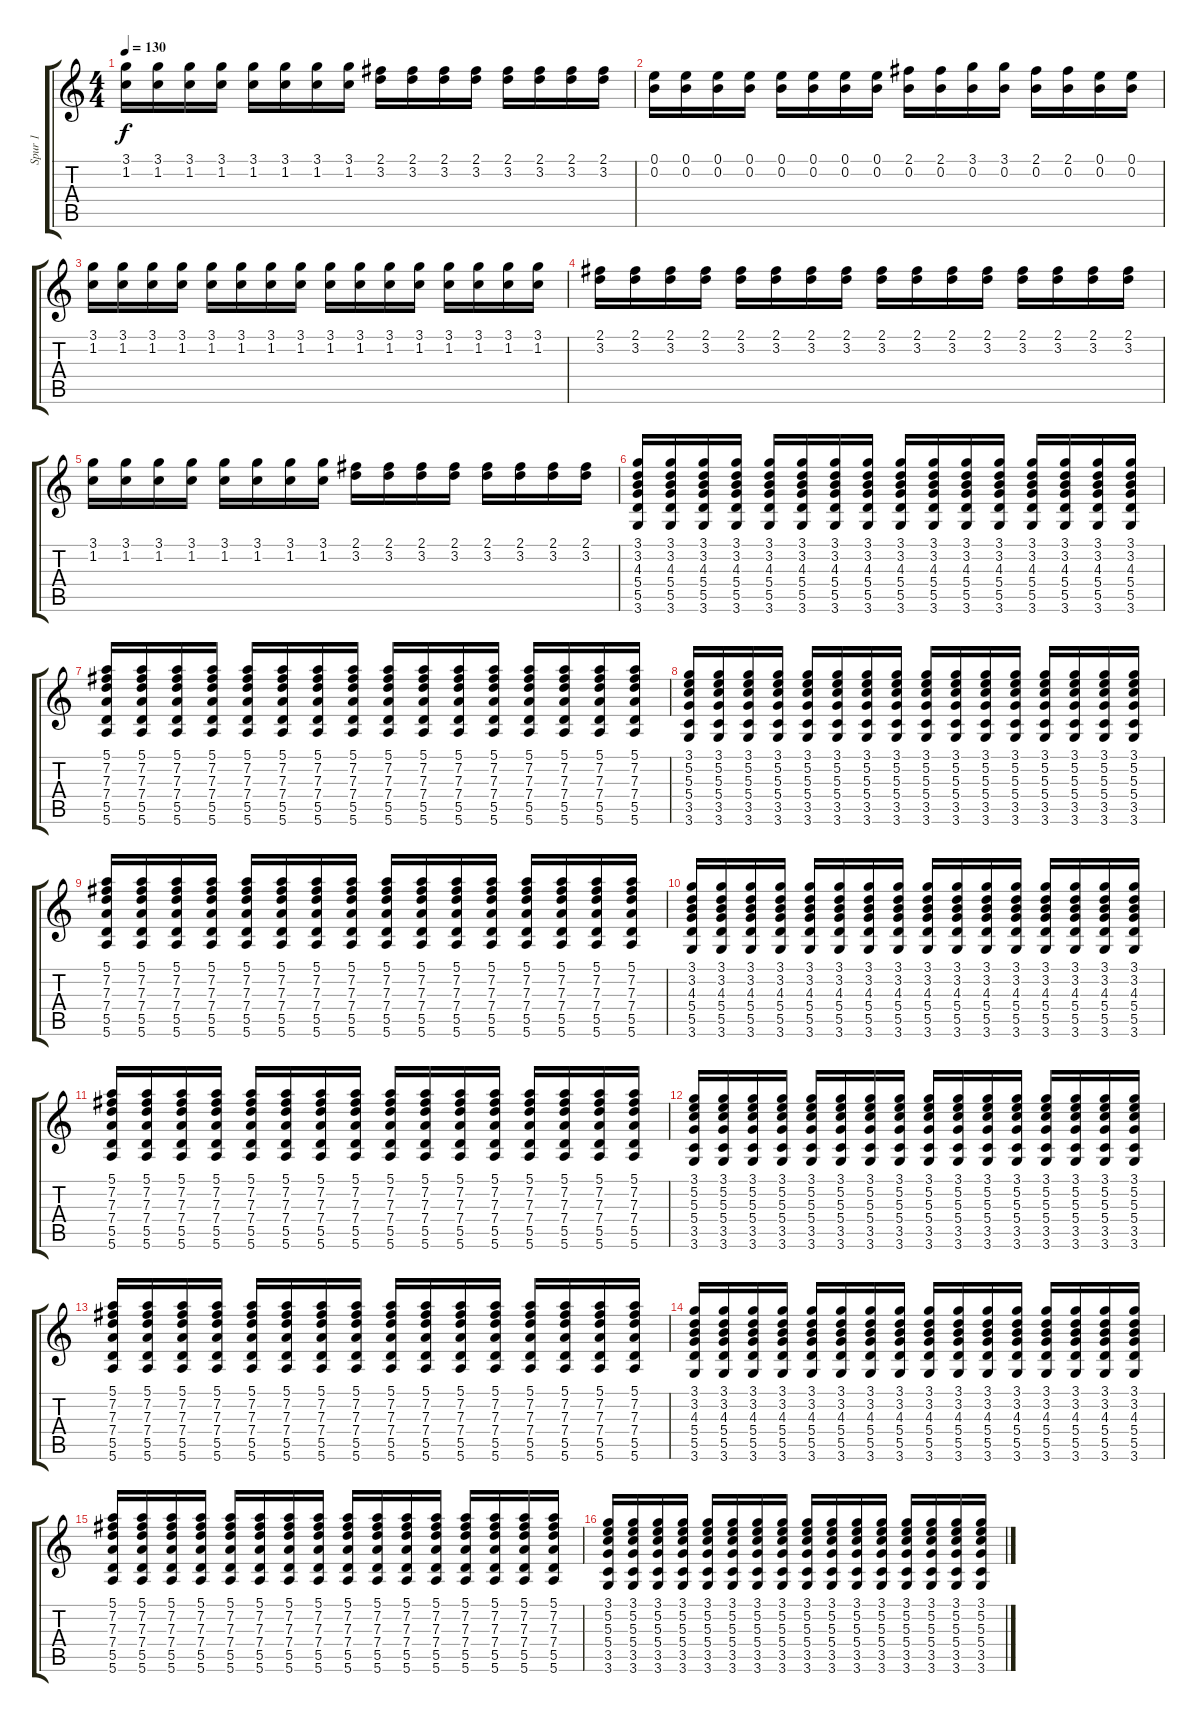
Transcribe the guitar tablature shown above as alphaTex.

\track ("Spur 1" "Spur 1") {instrument overdrivenguitar}
\staff {score tabs}
\tuning (E4 B3 G3 D3 A2 E2) {hide}
\ts (4 4)
\tempo 130
\clef g2
\ks c
(3.1 1.2).16{dy f} (3.1 1.2).16 (3.1 1.2).16 (3.1 1.2).16 (3.1 1.2).16 (3.1 1.2).16 (3.1 1.2).16 (3.1 1.2).16 (2.1 3.2).16 (2.1 3.2).16 (2.1 3.2).16 (2.1 3.2).16 (2.1 3.2).16 (2.1 3.2).16 (2.1 3.2).16 (2.1 3.2).16 |
(0.1 0.2).16 (0.1 0.2).16 (0.1 0.2).16 (0.1 0.2).16 (0.1 0.2).16 (0.1 0.2).16 (0.1 0.2).16 (0.1 0.2).16 (2.1 0.2).16 (2.1 0.2).16 (3.1 0.2).16 (3.1 0.2).16 (2.1 0.2).16 (2.1 0.2).16 (0.1 0.2).16 (0.1 0.2).16 |
(3.1 1.2).16 (3.1 1.2).16 (3.1 1.2).16 (3.1 1.2).16 (3.1 1.2).16 (3.1 1.2).16 (3.1 1.2).16 (3.1 1.2).16 (3.1 1.2).16 (3.1 1.2).16 (3.1 1.2).16 (3.1 1.2).16 (3.1 1.2).16 (3.1 1.2).16 (3.1 1.2).16 (3.1 1.2).16 |
(2.1 3.2).16 (2.1 3.2).16 (2.1 3.2).16 (2.1 3.2).16 (2.1 3.2).16 (2.1 3.2).16 (2.1 3.2).16 (2.1 3.2).16 (2.1 3.2).16 (2.1 3.2).16 (2.1 3.2).16 (2.1 3.2).16 (2.1 3.2).16 (2.1 3.2).16 (2.1 3.2).16 (2.1 3.2).16 |
(3.1 1.2).16 (3.1 1.2).16 (3.1 1.2).16 (3.1 1.2).16 (3.1 1.2).16 (3.1 1.2).16 (3.1 1.2).16 (3.1 1.2).16 (2.1 3.2).16 (2.1 3.2).16 (2.1 3.2).16 (2.1 3.2).16 (2.1 3.2).16 (2.1 3.2).16 (2.1 3.2).16 (2.1 3.2).16 |
(3.1 3.2 4.3 5.4 5.5 3.6).16 (3.1 3.2 4.3 5.4 5.5 3.6).16 (3.1 3.2 4.3 5.4 5.5 3.6).16 (3.1 3.2 4.3 5.4 5.5 3.6).16 (3.1 3.2 4.3 5.4 5.5 3.6).16 (3.1 3.2 4.3 5.4 5.5 3.6).16 (3.1 3.2 4.3 5.4 5.5 3.6).16 (3.1 3.2 4.3 5.4 5.5 3.6).16 (3.1 3.2 4.3 5.4 5.5 3.6).16 (3.1 3.2 4.3 5.4 5.5 3.6).16 (3.1 3.2 4.3 5.4 5.5 3.6).16 (3.1 3.2 4.3 5.4 5.5 3.6).16 (3.1 3.2 4.3 5.4 5.5 3.6).16 (3.1 3.2 4.3 5.4 5.5 3.6).16 (3.1 3.2 4.3 5.4 5.5 3.6).16 (3.1 3.2 4.3 5.4 5.5 3.6).16 |
(5.1 7.2 7.3 7.4 5.5 5.6).16 (5.1 7.2 7.3 7.4 5.5 5.6).16 (5.1 7.2 7.3 7.4 5.5 5.6).16 (5.1 7.2 7.3 7.4 5.5 5.6).16 (5.1 7.2 7.3 7.4 5.5 5.6).16 (5.1 7.2 7.3 7.4 5.5 5.6).16 (5.1 7.2 7.3 7.4 5.5 5.6).16 (5.1 7.2 7.3 7.4 5.5 5.6).16 (5.1 7.2 7.3 7.4 5.5 5.6).16 (5.1 7.2 7.3 7.4 5.5 5.6).16 (5.1 7.2 7.3 7.4 5.5 5.6).16 (5.1 7.2 7.3 7.4 5.5 5.6).16 (5.1 7.2 7.3 7.4 5.5 5.6).16 (5.1 7.2 7.3 7.4 5.5 5.6).16 (5.1 7.2 7.3 7.4 5.5 5.6).16 (5.1 7.2 7.3 7.4 5.5 5.6).16 |
(3.1 5.2 5.3 5.4 3.5 3.6).16 (3.1 5.2 5.3 5.4 3.5 3.6).16 (3.1 5.2 5.3 5.4 3.5 3.6).16 (3.1 5.2 5.3 5.4 3.5 3.6).16 (3.1 5.2 5.3 5.4 3.5 3.6).16 (3.1 5.2 5.3 5.4 3.5 3.6).16 (3.1 5.2 5.3 5.4 3.5 3.6).16 (3.1 5.2 5.3 5.4 3.5 3.6).16 (3.1 5.2 5.3 5.4 3.5 3.6).16 (3.1 5.2 5.3 5.4 3.5 3.6).16 (3.1 5.2 5.3 5.4 3.5 3.6).16 (3.1 5.2 5.3 5.4 3.5 3.6).16 (3.1 5.2 5.3 5.4 3.5 3.6).16 (3.1 5.2 5.3 5.4 3.5 3.6).16 (3.1 5.2 5.3 5.4 3.5 3.6).16 (3.1 5.2 5.3 5.4 3.5 3.6).16 |
(5.1 7.2 7.3 7.4 5.5 5.6).16 (5.1 7.2 7.3 7.4 5.5 5.6).16 (5.1 7.2 7.3 7.4 5.5 5.6).16 (5.1 7.2 7.3 7.4 5.5 5.6).16 (5.1 7.2 7.3 7.4 5.5 5.6).16 (5.1 7.2 7.3 7.4 5.5 5.6).16 (5.1 7.2 7.3 7.4 5.5 5.6).16 (5.1 7.2 7.3 7.4 5.5 5.6).16 (5.1 7.2 7.3 7.4 5.5 5.6).16 (5.1 7.2 7.3 7.4 5.5 5.6).16 (5.1 7.2 7.3 7.4 5.5 5.6).16 (5.1 7.2 7.3 7.4 5.5 5.6).16 (5.1 7.2 7.3 7.4 5.5 5.6).16 (5.1 7.2 7.3 7.4 5.5 5.6).16 (5.1 7.2 7.3 7.4 5.5 5.6).16 (5.1 7.2 7.3 7.4 5.5 5.6).16 |
(3.1 3.2 4.3 5.4 5.5 3.6).16 (3.1 3.2 4.3 5.4 5.5 3.6).16 (3.1 3.2 4.3 5.4 5.5 3.6).16 (3.1 3.2 4.3 5.4 5.5 3.6).16 (3.1 3.2 4.3 5.4 5.5 3.6).16 (3.1 3.2 4.3 5.4 5.5 3.6).16 (3.1 3.2 4.3 5.4 5.5 3.6).16 (3.1 3.2 4.3 5.4 5.5 3.6).16 (3.1 3.2 4.3 5.4 5.5 3.6).16 (3.1 3.2 4.3 5.4 5.5 3.6).16 (3.1 3.2 4.3 5.4 5.5 3.6).16 (3.1 3.2 4.3 5.4 5.5 3.6).16 (3.1 3.2 4.3 5.4 5.5 3.6).16 (3.1 3.2 4.3 5.4 5.5 3.6).16 (3.1 3.2 4.3 5.4 5.5 3.6).16 (3.1 3.2 4.3 5.4 5.5 3.6).16 |
(5.1 7.2 7.3 7.4 5.5 5.6).16 (5.1 7.2 7.3 7.4 5.5 5.6).16 (5.1 7.2 7.3 7.4 5.5 5.6).16 (5.1 7.2 7.3 7.4 5.5 5.6).16 (5.1 7.2 7.3 7.4 5.5 5.6).16 (5.1 7.2 7.3 7.4 5.5 5.6).16 (5.1 7.2 7.3 7.4 5.5 5.6).16 (5.1 7.2 7.3 7.4 5.5 5.6).16 (5.1 7.2 7.3 7.4 5.5 5.6).16 (5.1 7.2 7.3 7.4 5.5 5.6).16 (5.1 7.2 7.3 7.4 5.5 5.6).16 (5.1 7.2 7.3 7.4 5.5 5.6).16 (5.1 7.2 7.3 7.4 5.5 5.6).16 (5.1 7.2 7.3 7.4 5.5 5.6).16 (5.1 7.2 7.3 7.4 5.5 5.6).16 (5.1 7.2 7.3 7.4 5.5 5.6).16 |
(3.1 5.2 5.3 5.4 3.5 3.6).16 (3.1 5.2 5.3 5.4 3.5 3.6).16 (3.1 5.2 5.3 5.4 3.5 3.6).16 (3.1 5.2 5.3 5.4 3.5 3.6).16 (3.1 5.2 5.3 5.4 3.5 3.6).16 (3.1 5.2 5.3 5.4 3.5 3.6).16 (3.1 5.2 5.3 5.4 3.5 3.6).16 (3.1 5.2 5.3 5.4 3.5 3.6).16 (3.1 5.2 5.3 5.4 3.5 3.6).16 (3.1 5.2 5.3 5.4 3.5 3.6).16 (3.1 5.2 5.3 5.4 3.5 3.6).16 (3.1 5.2 5.3 5.4 3.5 3.6).16 (3.1 5.2 5.3 5.4 3.5 3.6).16 (3.1 5.2 5.3 5.4 3.5 3.6).16 (3.1 5.2 5.3 5.4 3.5 3.6).16 (3.1 5.2 5.3 5.4 3.5 3.6).16 |
(5.1 7.2 7.3 7.4 5.5 5.6).16 (5.1 7.2 7.3 7.4 5.5 5.6).16 (5.1 7.2 7.3 7.4 5.5 5.6).16 (5.1 7.2 7.3 7.4 5.5 5.6).16 (5.1 7.2 7.3 7.4 5.5 5.6).16 (5.1 7.2 7.3 7.4 5.5 5.6).16 (5.1 7.2 7.3 7.4 5.5 5.6).16 (5.1 7.2 7.3 7.4 5.5 5.6).16 (5.1 7.2 7.3 7.4 5.5 5.6).16 (5.1 7.2 7.3 7.4 5.5 5.6).16 (5.1 7.2 7.3 7.4 5.5 5.6).16 (5.1 7.2 7.3 7.4 5.5 5.6).16 (5.1 7.2 7.3 7.4 5.5 5.6).16 (5.1 7.2 7.3 7.4 5.5 5.6).16 (5.1 7.2 7.3 7.4 5.5 5.6).16 (5.1 7.2 7.3 7.4 5.5 5.6).16 |
(3.1 3.2 4.3 5.4 5.5 3.6).16 (3.1 3.2 4.3 5.4 5.5 3.6).16 (3.1 3.2 4.3 5.4 5.5 3.6).16 (3.1 3.2 4.3 5.4 5.5 3.6).16 (3.1 3.2 4.3 5.4 5.5 3.6).16 (3.1 3.2 4.3 5.4 5.5 3.6).16 (3.1 3.2 4.3 5.4 5.5 3.6).16 (3.1 3.2 4.3 5.4 5.5 3.6).16 (3.1 3.2 4.3 5.4 5.5 3.6).16 (3.1 3.2 4.3 5.4 5.5 3.6).16 (3.1 3.2 4.3 5.4 5.5 3.6).16 (3.1 3.2 4.3 5.4 5.5 3.6).16 (3.1 3.2 4.3 5.4 5.5 3.6).16 (3.1 3.2 4.3 5.4 5.5 3.6).16 (3.1 3.2 4.3 5.4 5.5 3.6).16 (3.1 3.2 4.3 5.4 5.5 3.6).16 |
(5.1 7.2 7.3 7.4 5.5 5.6).16 (5.1 7.2 7.3 7.4 5.5 5.6).16 (5.1 7.2 7.3 7.4 5.5 5.6).16 (5.1 7.2 7.3 7.4 5.5 5.6).16 (5.1 7.2 7.3 7.4 5.5 5.6).16 (5.1 7.2 7.3 7.4 5.5 5.6).16 (5.1 7.2 7.3 7.4 5.5 5.6).16 (5.1 7.2 7.3 7.4 5.5 5.6).16 (5.1 7.2 7.3 7.4 5.5 5.6).16 (5.1 7.2 7.3 7.4 5.5 5.6).16 (5.1 7.2 7.3 7.4 5.5 5.6).16 (5.1 7.2 7.3 7.4 5.5 5.6).16 (5.1 7.2 7.3 7.4 5.5 5.6).16 (5.1 7.2 7.3 7.4 5.5 5.6).16 (5.1 7.2 7.3 7.4 5.5 5.6).16 (5.1 7.2 7.3 7.4 5.5 5.6).16 |
(3.1 5.2 5.3 5.4 3.5 3.6).16 (3.1 5.2 5.3 5.4 3.5 3.6).16 (3.1 5.2 5.3 5.4 3.5 3.6).16 (3.1 5.2 5.3 5.4 3.5 3.6).16 (3.1 5.2 5.3 5.4 3.5 3.6).16 (3.1 5.2 5.3 5.4 3.5 3.6).16 (3.1 5.2 5.3 5.4 3.5 3.6).16 (3.1 5.2 5.3 5.4 3.5 3.6).16 (3.1 5.2 5.3 5.4 3.5 3.6).16 (3.1 5.2 5.3 5.4 3.5 3.6).16 (3.1 5.2 5.3 5.4 3.5 3.6).16 (3.1 5.2 5.3 5.4 3.5 3.6).16 (3.1 5.2 5.3 5.4 3.5 3.6).16 (3.1 5.2 5.3 5.4 3.5 3.6).16 (3.1 5.2 5.3 5.4 3.5 3.6).16 (3.1 5.2 5.3 5.4 3.5 3.6).16
